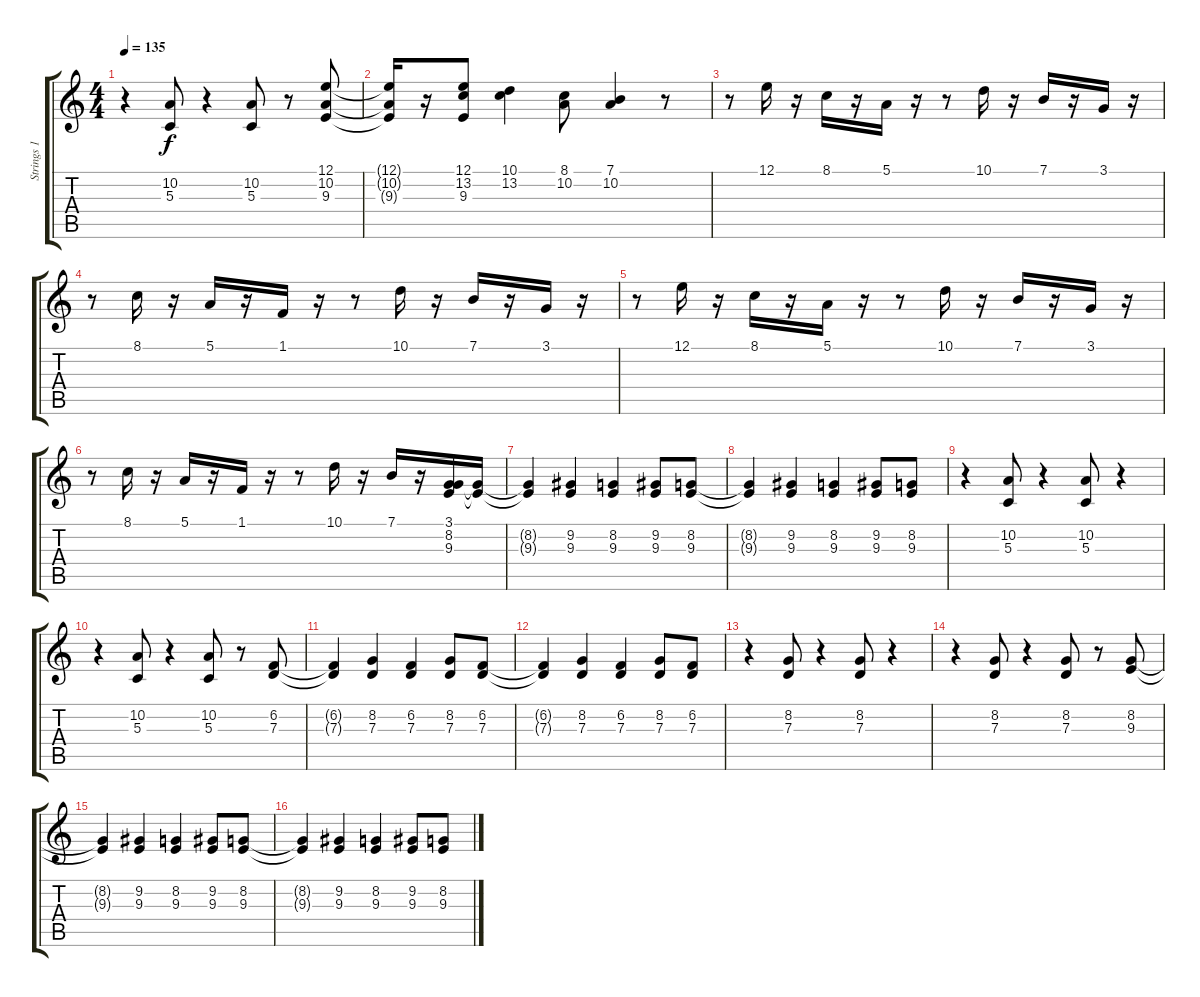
\track ("Strings 1" "Strings 1") {instrument lead2sawtooth}
\staff {score tabs}
\tuning (E4 B3 G3 D3 A2 E2) {hide}
\ts (4 4)
\tempo 135
\clef g2
\ks c
r.4{dy f volume 9} (10.2 5.3).8 r.4 (10.2 5.3).8 r.8 (12.1 10.2 9.3).8 |
(12.1{t} 10.2{t} 9.3{t}).16 r.16 (12.1 13.2 9.3).8 (10.1 13.2).4 (8.1 10.2).8 (7.1 10.2).4 r.8 |
r.8{volume 8} 12.1.16 r.16 8.1.16 r.16 5.1.16 r.16 r.8 10.1.16 r.16 7.1.16 r.16 3.1.16 r.16 |
r.8 8.1.16 r.16 5.1.16 r.16 1.1.16 r.16 r.8 10.1.16 r.16 7.1.16 r.16 3.1.16 r.16 |
r.8 12.1.16 r.16 8.1.16 r.16 5.1.16 r.16 r.8 10.1.16 r.16 7.1.16 r.16 3.1.16 r.16 |
r.8 8.1.16 r.16 5.1.16 r.16 1.1.16 r.16 r.8 10.1.16 r.16 7.1.16 r.16 (3.1 8.2 9.3).16 (8.2{t} 9.3{t}).16{volume 6} |
(8.2{t} 9.3{t}).4 (9.2 9.3).4 (8.2 9.3).4 (9.2 9.3).8 (8.2 9.3).8 |
(8.2{t} 9.3{t}).4 (9.2 9.3).4 (8.2 9.3).4 (9.2 9.3).8 (8.2 9.3).8 |
r.4{volume 9} (10.2 5.3).8 r.4 (10.2 5.3).8 r.4 |
r.4 (10.2 5.3).8 r.4 (10.2 5.3).8 r.8{volume 6} (6.2 7.3).8 |
(6.2{t} 7.3{t}).4 (8.2 7.3).4 (6.2 7.3).4 (8.2 7.3).8 (6.2 7.3).8 |
(6.2{t} 7.3{t}).4 (8.2 7.3).4 (6.2 7.3).4 (8.2 7.3).8 (6.2 7.3).8 |
r.4{volume 9} (8.2 7.3).8 r.4 (8.2 7.3).8 r.4 |
r.4 (8.2 7.3).8 r.4 (8.2 7.3).8 r.8{volume 6} (8.2 9.3).8 |
(8.2{t} 9.3{t}).4 (9.2 9.3).4 (8.2 9.3).4 (9.2 9.3).8 (8.2 9.3).8 |
(8.2{t} 9.3{t}).4 (9.2 9.3).4 (8.2 9.3).4 (9.2 9.3).8 (8.2 9.3).8
